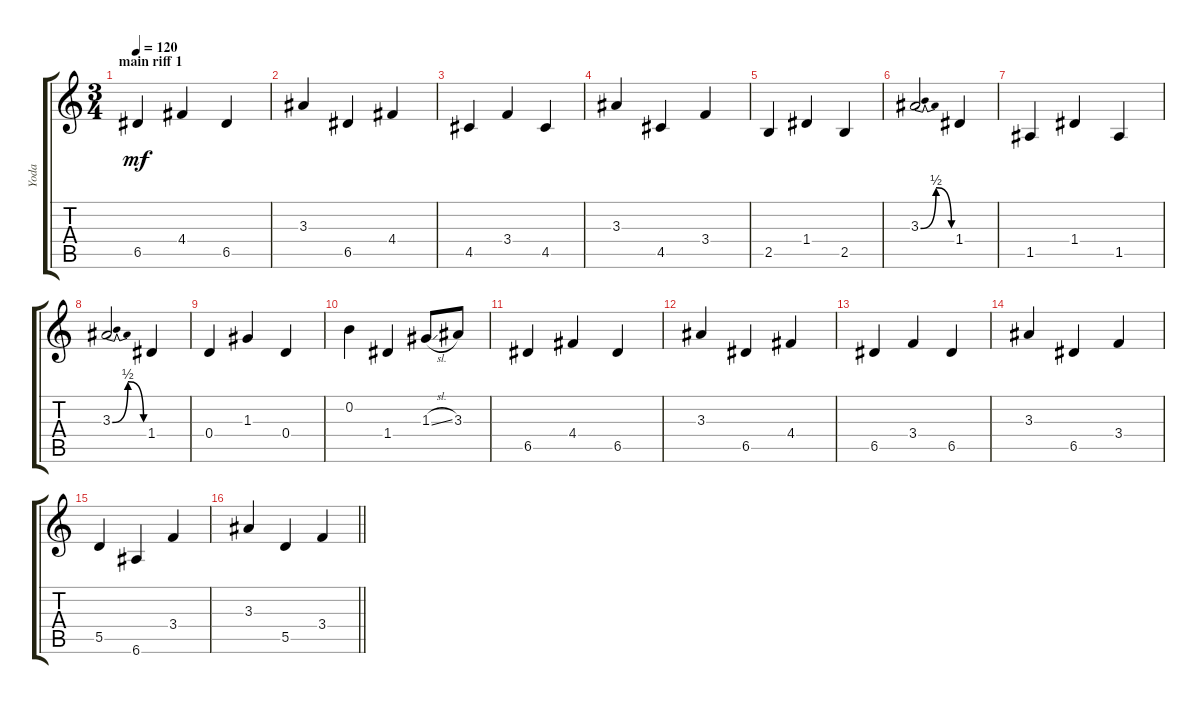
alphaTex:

\track ("Yoda" "Yoda") {instrument acousticguitarnylon}
\staff {score tabs}
\tuning (E4 B3 G3 D3 A2 E2) {hide}
\ts (3 4)
\section ("" "main riff 1")
\tempo 120
\clef g2
\ks c
6.5.4{dy mf} 4.4.4 6.5.4 |
3.3.4 6.5.4 4.4.4 |
4.5.4 3.4.4 4.5.4 |
3.3.4 4.5.4 3.4.4 |
2.5.4 1.4.4 2.5.4 |
3.3{be (bendrelease 0 0 30 2 30 2 60 0)}.2 1.4.4 |
1.5.4 1.4.4 1.5.4 |
3.3{be (bendrelease 0 0 30 2 30 2 60 0)}.2 1.4.4 |
0.4.4 1.3.4 0.4.4 |
0.2.4 1.4.4 1.3{sl}.8 3.3.8 |
6.5.4 4.4.4 6.5.4 |
3.3.4 6.5.4 4.4.4 |
6.5.4 3.4.4 6.5.4 |
3.3.4 6.5.4 3.4.4 |
5.5.4 6.6.4 3.4.4 |
\barLineRight lightlight
3.3.4 5.5.4 3.4.4
